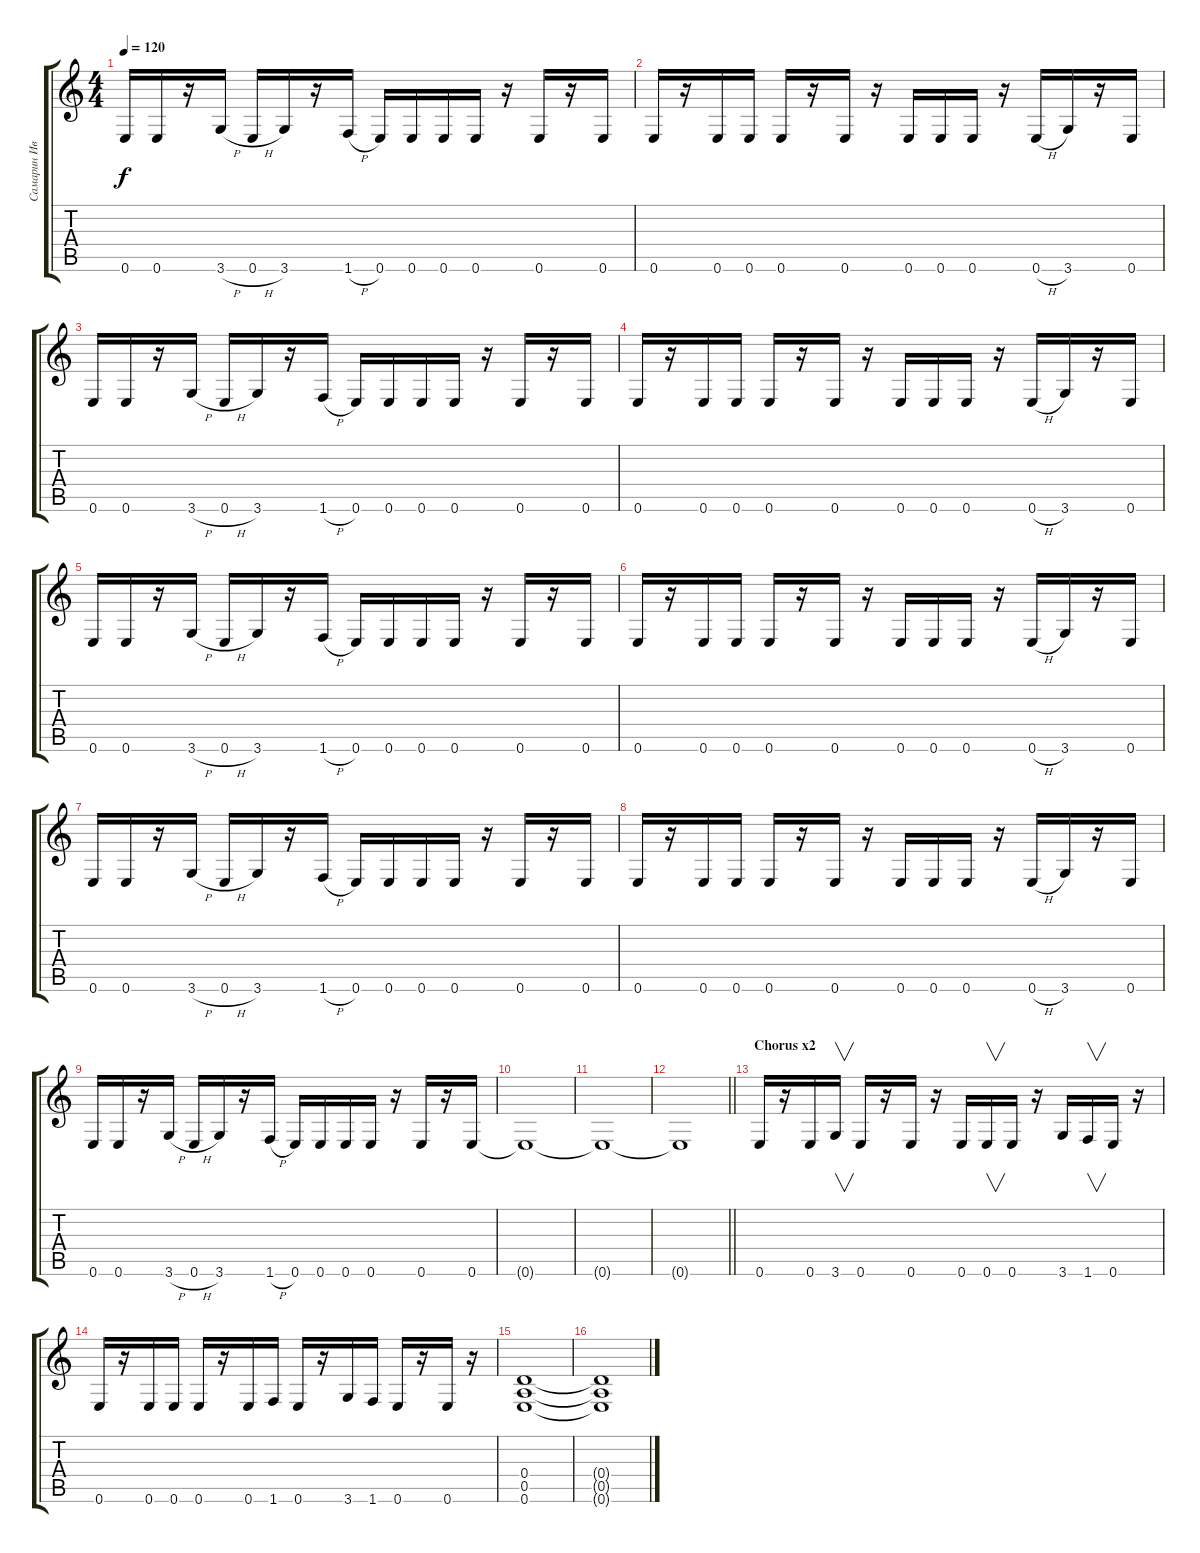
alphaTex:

\track ("Самарин Иван (Ритм)" "Самарин Ив") {instrument distortionguitar}
\staff {score tabs}
\tuning (E4 B3 G3 D3 A2 E2) {hide}
\ts (4 4)
\tempo 120
\clef g2
\ks c
0.6.16{dy f} 0.6.16 r.16 3.6{h}.16 0.6{h}.16 3.6.16 r.16 1.6{h}.16 0.6.16 0.6.16 0.6.16 0.6.16 r.16 0.6.16 r.16 0.6.16 |
0.6.16 r.16 0.6.16 0.6.16 0.6.16 r.16 0.6.16 r.16 0.6.16 0.6.16 0.6.16 r.16 0.6{h}.16 3.6.16 r.16 0.6.16 |
0.6.16 0.6.16 r.16 3.6{h}.16 0.6{h}.16 3.6.16 r.16 1.6{h}.16 0.6.16 0.6.16 0.6.16 0.6.16 r.16 0.6.16 r.16 0.6.16 |
0.6.16 r.16 0.6.16 0.6.16 0.6.16 r.16 0.6.16 r.16 0.6.16 0.6.16 0.6.16 r.16 0.6{h}.16 3.6.16 r.16 0.6.16 |
0.6.16 0.6.16 r.16 3.6{h}.16 0.6{h}.16 3.6.16 r.16 1.6{h}.16 0.6.16 0.6.16 0.6.16 0.6.16 r.16 0.6.16 r.16 0.6.16 |
0.6.16 r.16 0.6.16 0.6.16 0.6.16 r.16 0.6.16 r.16 0.6.16 0.6.16 0.6.16 r.16 0.6{h}.16 3.6.16 r.16 0.6.16 |
0.6.16 0.6.16 r.16 3.6{h}.16 0.6{h}.16 3.6.16 r.16 1.6{h}.16 0.6.16 0.6.16 0.6.16 0.6.16 r.16 0.6.16 r.16 0.6.16 |
0.6.16 r.16 0.6.16 0.6.16 0.6.16 r.16 0.6.16 r.16 0.6.16 0.6.16 0.6.16 r.16 0.6{h}.16 3.6.16 r.16 0.6.16 |
0.6.16 0.6.16 r.16 3.6{h}.16 0.6{h}.16 3.6.16 r.16 1.6{h}.16 0.6.16 0.6.16 0.6.16 0.6.16 r.16 0.6.16 r.16 0.6.16 |
0.6{t}.1 |
0.6{t}.1 |
\barLineRight lightlight
0.6{t}.1 |
\section ("" "Chorus x2")
0.6.16 r.16 0.6.16 3.6.16{v} 0.6.16 r.16 0.6.16 r.16 0.6.16 0.6.16{v} 0.6.16 r.16 3.6.16 1.6.16{v} 0.6.16 r.16 |
0.6.16 r.16 0.6.16 0.6.16 0.6.16 r.16 0.6.16 1.6.16 0.6.16 r.16 3.6.16 1.6.16 0.6.16 r.16 0.6.16 r.16 |
(0.4 0.5 0.6).1 |
(0.4{t} 0.5{t} 0.6{t}).1
